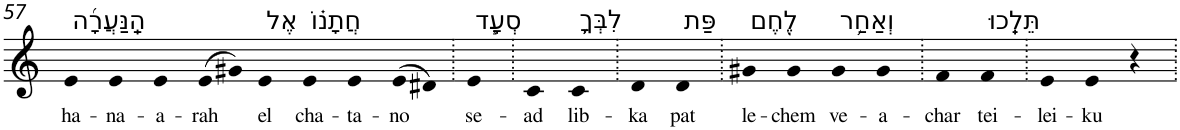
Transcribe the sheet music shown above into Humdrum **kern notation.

**kern	**text
*part1	*part1
*staff1	*staff1
*I"Piano	*
*I'Pno	*
!!LO:PB:g=z
*clefG2	*
*k[]	*
=57	=57
!LO:TX:a:t=הַֽנַּעֲרָ֜ה	!
!	!LO:LY:b
4e	ha-
!	!LO:LY:b
4e	-na-
!	!LO:LY:b
4e	-a-
!	!LO:LY:b
(>8e	-rah
8g#X)	.
!LO:TX:a:t=אֶל	!
!	!LO:LY:b
4e	el
!LO:TX:a:t=חֲתָנ֗וֹ	!
!	!LO:LY:b
4e	cha-
!	!LO:LY:b
4e	-ta-
!	!LO:LY:b
(>8e	-no
8d#X)	.
=58.	=58.
!LO:TX:a:t=סְעָ֧ד	!
!	!LO:LY:b
4e	se-
=59.	=59.
!	!LO:LY:b
4c	-ad
!LO:TX:a:t=לִבְּךָ֛	!
!	!LO:LY:b
4c	lib-
=60.	=60.
!	!LO:LY:b
4d	-ka
!LO:TX:a:t=פַּת	!
!	!LO:LY:b
4d	pat
=61.	=61.
!LO:TX:a:t=לֶ֖חֶם	!
!	!LO:LY:b
4g#X	le-
!	!LO:LY:b
4g#	-chem
!LO:TX:a:t=וְאַחַ֥ר	!
!	!LO:LY:b
4g#	ve-
!	!LO:LY:b
4g#	-a-
=62.	=62.
!	!LO:LY:b
4f	-char
!LO:TX:a:t=תֵּלֵֽכוּ	!
!	!LO:LY:b
4f	tei-
=63.	=63.
!	!LO:LY:b
4e	-lei-
!	!LO:LY:b
4e	-ku
4r	.
=.	=.
*-	*-
